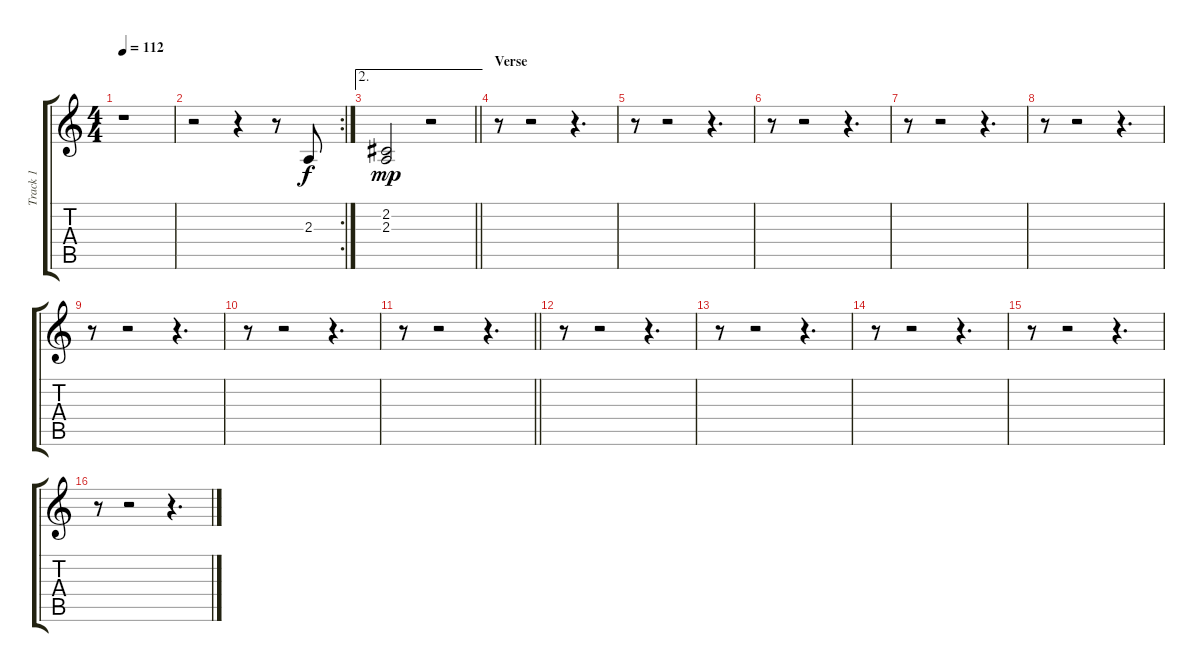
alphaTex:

\track ("Track 1" "Track 1") {instrument tenorsax}
\staff {score tabs}
\tuning (E4 B3 G3 D3 A2 E2) {hide}
\ts (4 4)
\tempo 112
\clef g2
\ks c
r.1{dy mp} |
\rc 2
r.2 r.4 r.8 2.3.8{dy f} |
\ae 2
\barLineRight lightlight
(2.2 2.3).2{dy mp} r.2 |
\section ("" "Verse")
r.8 r.2 r.4{d} |
r.8 r.2 r.4{d} |
r.8 r.2 r.4{d} |
r.8 r.2 r.4{d} |
r.8 r.2 r.4{d} |
r.8 r.2 r.4{d} |
r.8 r.2 r.4{d} |
\barLineRight lightlight
r.8 r.2 r.4{d} |
r.8 r.2 r.4{d} |
r.8 r.2 r.4{d} |
r.8 r.2 r.4{d} |
r.8 r.2 r.4{d} |
r.8 r.2 r.4{d}
